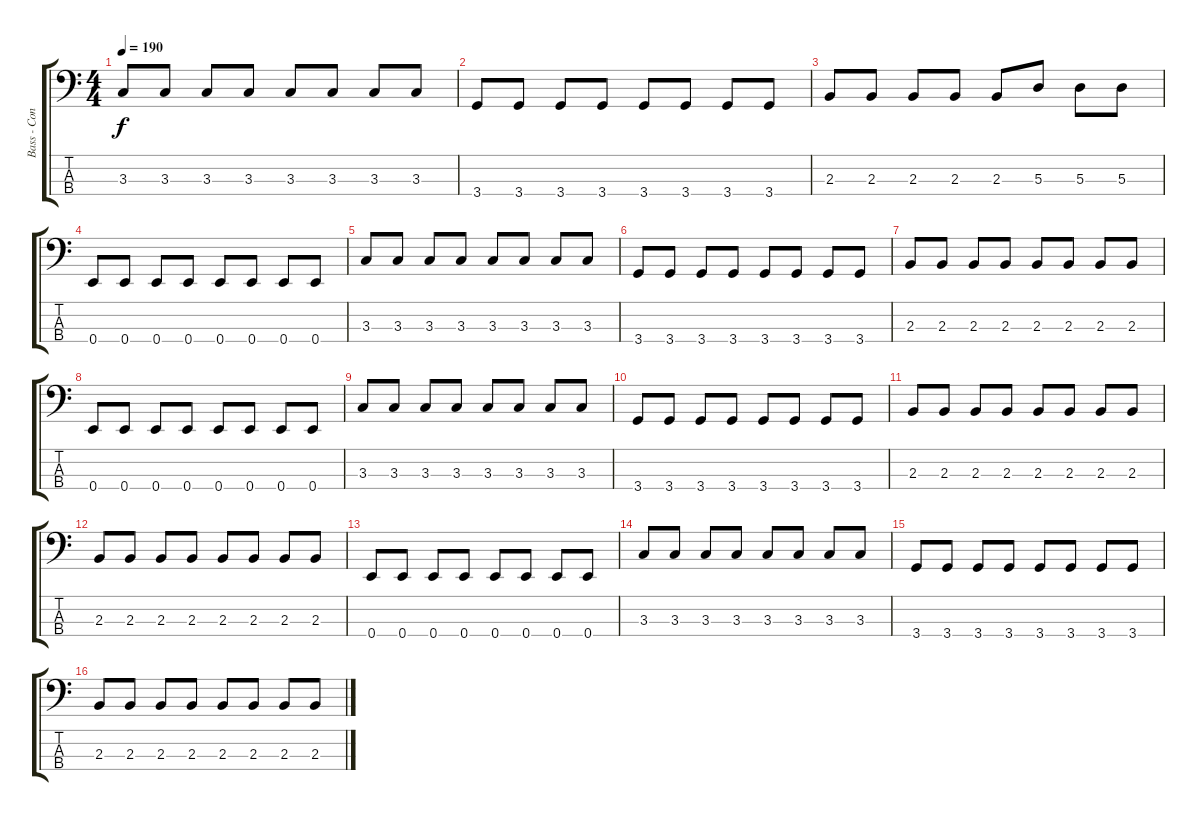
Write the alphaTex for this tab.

\track ("Bass - Cone" "Bass - Con") {instrument electricbassfinger}
\staff {score tabs}
\tuning (G2 D2 A1 E1) {hide}
\ts (4 4)
\tempo 190
\clef f4
\ks c
3.3.8{dy f} 3.3.8 3.3.8 3.3.8 3.3.8 3.3.8 3.3.8 3.3.8 |
3.4.8 3.4.8 3.4.8 3.4.8 3.4.8 3.4.8 3.4.8 3.4.8 |
2.3.8 2.3.8 2.3.8 2.3.8 2.3.8 5.3.8 5.3.8 5.3.8 |
0.4.8 0.4.8 0.4.8 0.4.8 0.4.8 0.4.8 0.4.8 0.4.8 |
3.3.8 3.3.8 3.3.8 3.3.8 3.3.8 3.3.8 3.3.8 3.3.8 |
3.4.8 3.4.8 3.4.8 3.4.8 3.4.8 3.4.8 3.4.8 3.4.8 |
2.3.8 2.3.8 2.3.8 2.3.8 2.3.8 2.3.8 2.3.8 2.3.8 |
0.4.8 0.4.8 0.4.8 0.4.8 0.4.8 0.4.8 0.4.8 0.4.8 |
3.3.8 3.3.8 3.3.8 3.3.8 3.3.8 3.3.8 3.3.8 3.3.8 |
3.4.8 3.4.8 3.4.8 3.4.8 3.4.8 3.4.8 3.4.8 3.4.8 |
2.3.8 2.3.8 2.3.8 2.3.8 2.3.8 2.3.8 2.3.8 2.3.8 |
2.3.8 2.3.8 2.3.8 2.3.8 2.3.8 2.3.8 2.3.8 2.3.8 |
0.4.8 0.4.8 0.4.8 0.4.8 0.4.8 0.4.8 0.4.8 0.4.8 |
3.3.8 3.3.8 3.3.8 3.3.8 3.3.8 3.3.8 3.3.8 3.3.8 |
3.4.8 3.4.8 3.4.8 3.4.8 3.4.8 3.4.8 3.4.8 3.4.8 |
2.3.8 2.3.8 2.3.8 2.3.8 2.3.8 2.3.8 2.3.8 2.3.8
